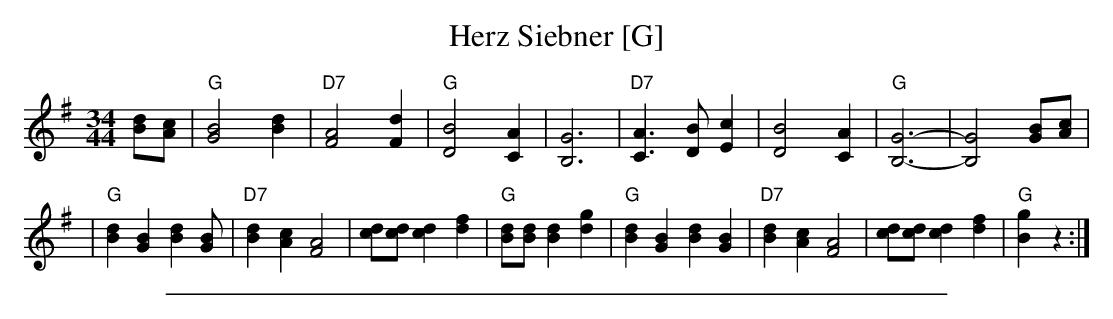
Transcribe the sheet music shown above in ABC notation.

X:1
T: Herz Siebner [G]
M: 34/44
L: 1/8
K: G
[dB][cA] \
| "G"[B4G4] [d2B2] | "D7"[A4F4] [d2F2] \
| "G"[B4D4] [A2C2] | [G6B,6] \
| "D7"[A3C3][BD][c2E2] | [B4D4][A2C2] \
| "G"[G6-B,6-] | [G4B,4] [BG][cA] |
| "G"[d2B2][B2G2] [d2B2][B2G] | "D7"[d2B2][c2A2] [A4F4] \
| [dc][dc] [d2c2] [f2d2] | "G"[dB][dB][d2B2] [g2d2] \
| "G"[d2B2][B2G2] [d2B2][B2G2] | "D7"[d2B2][c2A2] [A4F4] \
| [dc][dc] [d2c2] [f2d2] | "G"[g2B2] z2 :|
